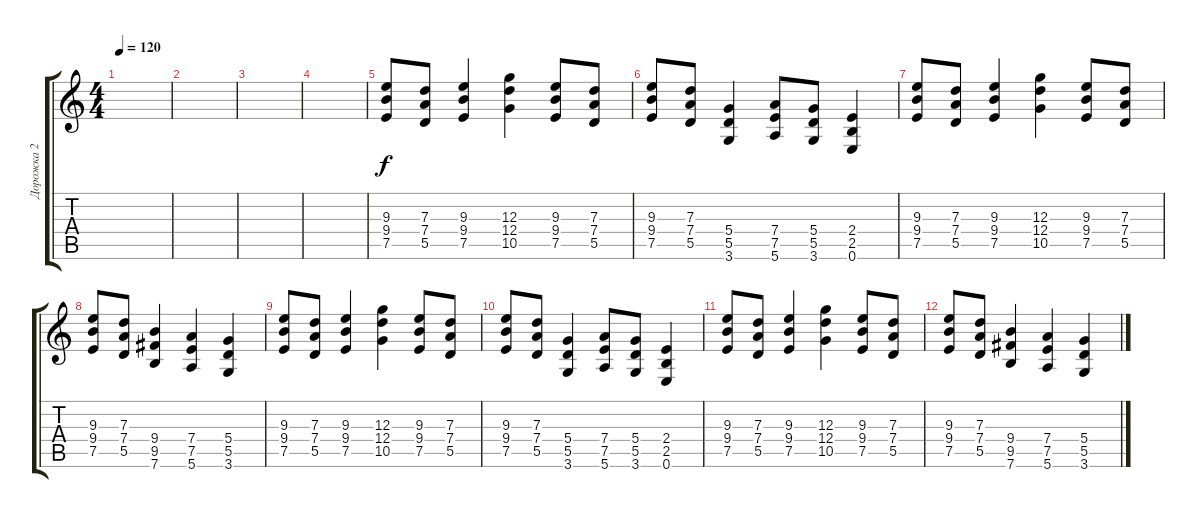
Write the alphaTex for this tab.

\track ("Дорожка 2" "Дорожка 2") {instrument distortionguitar}
\staff {score tabs}
\tuning (E4 B3 G3 D3 A2 E2) {hide}
\ts (4 4)
\tempo 120
\clef g2
\ks c
|
|
|
|
(9.3 9.4 7.5).8{instrument distortionguitar} (7.3 7.4 5.5).8 (9.3 9.4 7.5).4 (12.3 12.4 10.5).4 (9.3 9.4 7.5).8 (7.3 7.4 5.5).8 |
(9.3 9.4 7.5).8 (7.3 7.4 5.5).8 (5.4 5.5 3.6).4 (7.4 7.5 5.6).8 (5.4 5.5 3.6).8 (2.4 2.5 0.6).4 |
(9.3 9.4 7.5).8 (7.3 7.4 5.5).8 (9.3 9.4 7.5).4 (12.3 12.4 10.5).4 (9.3 9.4 7.5).8 (7.3 7.4 5.5).8 |
(9.3 9.4 7.5).8 (7.3 7.4 5.5).8 (9.4 9.5 7.6).4 (7.4 7.5 5.6).4 (5.4 5.5 3.6).4 |
(9.3 9.4 7.5).8 (7.3 7.4 5.5).8 (9.3 9.4 7.5).4 (12.3 12.4 10.5).4 (9.3 9.4 7.5).8 (7.3 7.4 5.5).8 |
(9.3 9.4 7.5).8 (7.3 7.4 5.5).8 (5.4 5.5 3.6).4 (7.4 7.5 5.6).8 (5.4 5.5 3.6).8 (2.4 2.5 0.6).4 |
(9.3 9.4 7.5).8 (7.3 7.4 5.5).8 (9.3 9.4 7.5).4 (12.3 12.4 10.5).4 (9.3 9.4 7.5).8 (7.3 7.4 5.5).8 |
(9.3 9.4 7.5).8 (7.3 7.4 5.5).8 (9.4 9.5 7.6).4 (7.4 7.5 5.6).4 (5.4 5.5 3.6).4
